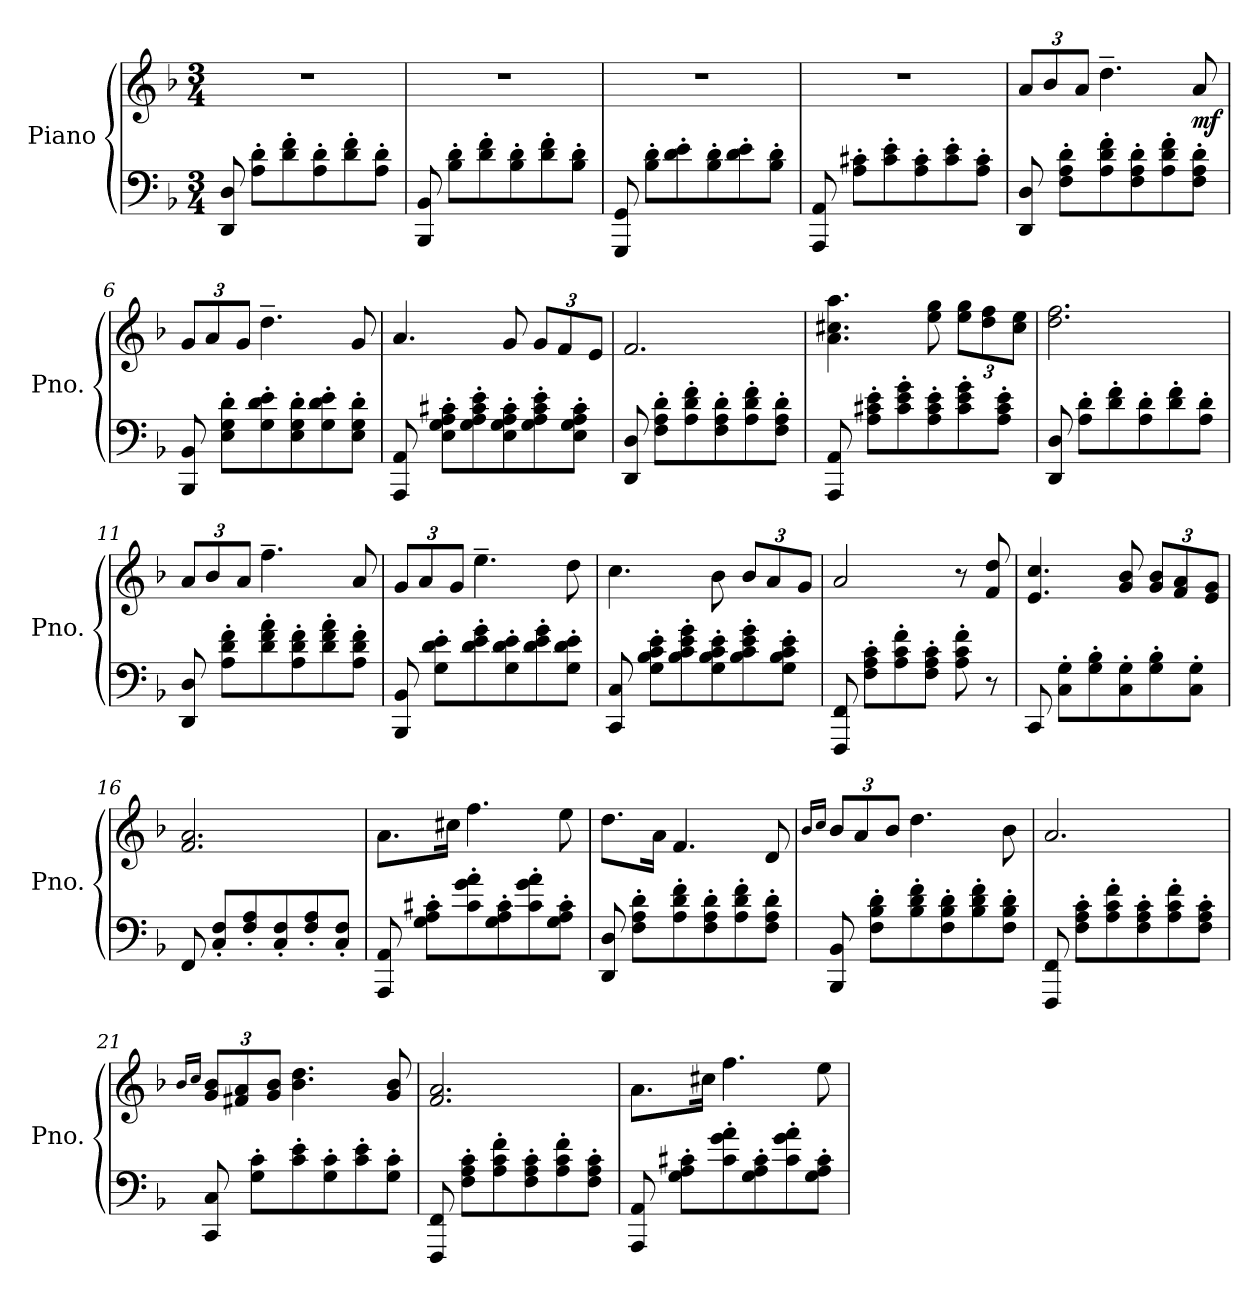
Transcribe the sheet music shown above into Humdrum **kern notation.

**kern	**kern	**dynam
*part1	*part1	*part1
*staff2	*staff1	*staff1/2
*I"Piano	*	*
*I'Pno.	*	*
*clefF4	*clefG2	*
*k[b-]	*k[b-]	*
*M3/4	*M3/4	*
=1	=1	=1
!	!	!LO:DY:b=2
!	!	!LO:DY:n=1:b
8DD/ 8D/	2.r	p mf
8A\' 8d\'L	.	.
8d\' 8f\'	.	.
8A\' 8d\'	.	.
8d\' 8f\'	.	.
8A\' 8d\'J	.	.
=2	=2	=2
8BBB-/ 8BB-/	2.r	.
8B-\' 8d\'L	.	.
8d\' 8f\'	.	.
8B-\' 8d\'	.	.
8d\' 8f\'	.	.
8B-\' 8d\'J	.	.
=3	=3	=3
8GGG/ 8GG/	2.r	.
8B-\' 8d\'L	.	.
8d\' 8e\'	.	.
8B-\' 8d\'	.	.
8d\' 8e\'	.	.
8B-\' 8d\'J	.	.
=4	=4	=4
8AAA/ 8AA/	2.r	.
8A\' 8c#X\'L	.	.
8c#\' 8e\'	.	.
8A\' 8c#\'	.	.
8c#\' 8e\'	.	.
8A\' 8c#\'J	.	.
!!LO:LB:g=z
=5	=5	=5
*	*Xbrackettup	*
8DD/ 8D/	12a/L	.
.	12b-/	.
8F\' 8A\' 8d\'L	.	.
.	12a/J	.
8A\' 8d\' 8f\'	4.dd~\	.
8F\' 8A\' 8d\'	.	.
8A\' 8d\' 8f\'	.	.
!	!	!LO:DY:b
8F\' 8A\' 8d\'J	8a/	mf
=6	=6	=6
8BBB-/ 8BB-/	12g/L	.
.	12a/	.
8E\' 8G\' 8d\'L	.	.
.	12g/J	.
8G\' 8d\' 8e\'	4.dd~\	.
8E\' 8G\' 8d\'	.	.
8G\' 8d\' 8e\'	.	.
8E\' 8G\' 8d\'J	8g/	.
=7	=7	=7
8AAA/ 8AA/	4.a/	.
8E\' 8G\' 8A\' 8c#X\'L	.	.
8G\' 8A\' 8c#\' 8e\'	.	.
8E\' 8G\' 8A\' 8c#\'	8g/	.
8G\' 8A\' 8c#\' 8e\'	12g/L	.
.	12f/	.
8E\' 8G\' 8A\' 8c#\'J	.	.
.	12e/J	.
=8	=8	=8
8DD/ 8D/	2.f/	.
8F\' 8A\' 8d\'L	.	.
8A\' 8d\' 8f\'	.	.
8F\' 8A\' 8d\'	.	.
8A\' 8d\' 8f\'	.	.
8F\' 8A\' 8d\'J	.	.
!!LO:LB:g=z
=9	=9	=9
8AAA/ 8AA/	4.a\ 4.cc#X\ 4.aa\	.
8A\' 8c#X\' 8e\'L	.	.
8c#\' 8e\' 8g\'	.	.
8A\' 8c#\' 8e\'	8ee\ 8gg\	.
8c#\' 8e\' 8g\'	12ee\ 12gg\L	.
.	12dd\ 12ff\	.
8A\' 8c#\' 8e\'J	.	.
.	12cc#\ 12ee\J	.
=10	=10	=10
8DD/ 8D/	2.dd\ 2.ff\	.
8A\' 8d\'L	.	.
8d\' 8f\'	.	.
8A\' 8d\'	.	.
8d\' 8f\'	.	.
8A\' 8d\'J	.	.
=11	=11	=11
8DD/ 8D/	12a/L	.
.	12b-/	.
8A\' 8d\' 8f\'L	.	.
.	12a/J	.
8d\' 8f\' 8a\'	4.ff~\	.
8A\' 8d\' 8f\'	.	.
8d\' 8f\' 8a\'	.	.
8A\' 8d\' 8f\'J	8a/	.
=12	=12	=12
8BBB-/ 8BB-/	12g/L	.
.	12a/	.
8G\' 8d\' 8e\'L	.	.
.	12g/J	.
8d\' 8e\' 8g\'	4.ee~\	.
8G\' 8d\' 8e\'	.	.
8d\' 8e\' 8g\'	.	.
8G\' 8d\' 8e\'J	8dd\	.
!!LO:LB:g=z
=13	=13	=13
8CC/ 8C/	4.cc\	.
8G\' 8B-\' 8c\' 8e\'L	.	.
8B-\' 8c\' 8e\' 8g\'	.	.
8G\' 8B-\' 8c\' 8e\'	8b-\	.
8B-\' 8c\' 8e\' 8g\'	12b-/L	.
.	12a/	.
8G\' 8B-\' 8c\' 8e\'J	.	.
.	12g/J	.
=14	=14	=14
8FFF/ 8FF/	2a/	.
8F\' 8A\' 8c\'L	.	.
8A\' 8c\' 8f\'	.	.
8F\' 8A\' 8c\'J	.	.
8A\' 8c\' 8f\'	8r	.
8r	8f/ 8dd/	.
=15	=15	=15
8CC/	4.e/ 4.cc/	.
8C\' 8G\'L	.	.
8G\' 8B-\'	.	.
8C\' 8G\'	8g/ 8b-/	.
8G\' 8B-\'	12g/ 12b-/L	.
.	12f/ 12a/	.
8C\' 8G\'J	.	.
.	12e/ 12g/J	.
=16	=16	=16
8FF/	2.f/ 2.a/	.
8C/' 8F/'L	.	.
8F/' 8A/'	.	.
8C/' 8F/'	.	.
8F/' 8A/'	.	.
8C/' 8F/'J	.	.
!!LO:LB:g=z
=17	=17	=17
8AAA/ 8AA/	8.a\L	.
8G\' 8A\' 8c#X\'L	.	.
.	16cc#X\Jk	.
8c#\' 8g\' 8a\'	4.ff\	.
8G\' 8A\' 8c#\'	.	.
8c#\' 8g\' 8a\'	.	.
8G\' 8A\' 8c#\'J	8ee\	.
=18	=18	=18
8DD/ 8D/	8.dd\L	.
8F\' 8A\' 8d\'L	.	.
.	16a\Jk	.
8A\' 8d\' 8f\'	4.f/	.
8F\' 8A\' 8d\'	.	.
8A\' 8d\' 8f\'	.	.
8F\' 8A\' 8d\'J	8d/	.
=19	=19	=19
.	16qb-/LL	.
.	16qcc/JJ	.
8BBB-/ 8BB-/	12b-/L	.
.	12a/	.
8F\' 8B-\' 8d\'L	.	.
.	12b-/J	.
8B-\' 8d\' 8f\'	4.dd\	.
8F\' 8B-\' 8d\'	.	.
8B-\' 8d\' 8f\'	.	.
8F\' 8B-\' 8d\'J	8b-\	.
=20	=20	=20
8FFF/ 8FF/	2.a/	.
8F\' 8A\' 8c\'L	.	.
8A\' 8c\' 8f\'	.	.
8F\' 8A\' 8c\'	.	.
8A\' 8c\' 8f\'	.	.
8F\' 8A\' 8c\'J	.	.
!!LO:LB:g=z
=21	=21	=21
.	16qb-/LL	.
.	16qcc/JJ	.
8CC/ 8C/	12g/ 12b-/L	.
.	12f#X/ 12a/	.
8G\' 8c\'L	.	.
.	12g/ 12b-/J	.
8c\' 8e\'	4.b-\ 4.dd\	.
8G\' 8c\'	.	.
8c\' 8e\'	.	.
8G\' 8c\'J	8g/ 8b-/	.
=22	=22	=22
8FFF/ 8FF/	2.f/ 2.a/	.
8F\' 8A\' 8c\'L	.	.
8A\' 8c\' 8f\'	.	.
8F\' 8A\' 8c\'	.	.
8A\' 8c\' 8f\'	.	.
8F\' 8A\' 8c\'J	.	.
=23	=23	=23
8AAA/ 8AA/	8.a\L	.
8G\' 8A\' 8c#X\'L	.	.
.	16cc#X\Jk	.
8c#\' 8g\' 8a\'	4.ff\	.
8G\' 8A\' 8c#\'	.	.
8c#\' 8g\' 8a\'	.	.
8G\' 8A\' 8c#\'J	8ee\	.
=	=	=
*-	*-	*-
